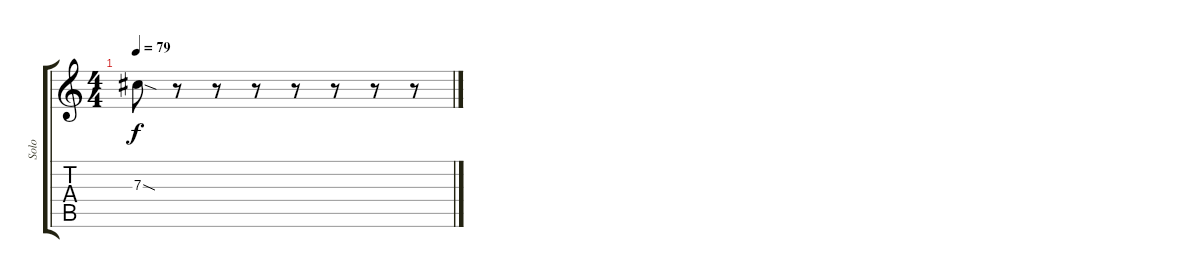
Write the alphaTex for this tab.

\track ("Solo" "Solo") {instrument overdrivenguitar}
\staff {score tabs}
\tuning (Eb4 Bb3 Gb3 Db3 Ab2 Eb2) {hide}
\ts (4 4)
\tempo 79
\clef g2
\ks c
7.3{sod}.8{dy f} r.8 r.8 r.8 r.8 r.8 r.8 r.8
